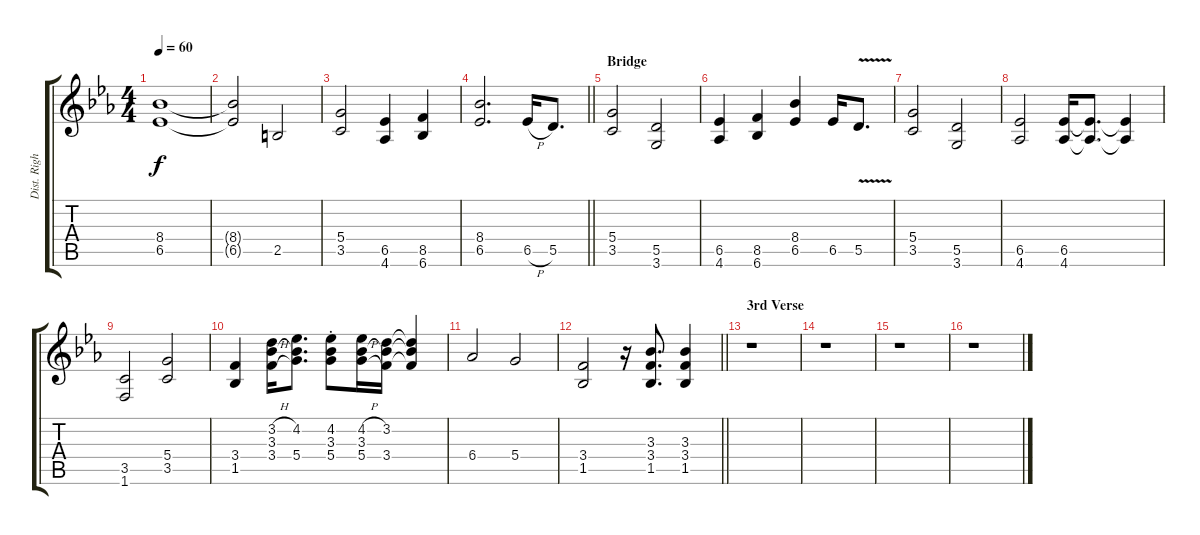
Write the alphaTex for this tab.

\track ("Dist. Right" "Dist. Righ") {instrument distortionguitar}
\staff {score tabs}
\tuning (E4 B3 G3 D3 A2 E2) {hide}
\ts (4 4)
\tempo 60
\clef g2
\ks cminor
(8.4 6.5).1{dy f} |
(8.4{t} 6.5{t}).2 2.5.2 |
(5.4 3.5).2 (6.5 4.6).4 (8.5 6.6).4 |
\barLineRight lightlight
(8.4 6.5).2{d} 6.5{h}.16{volume 9} 5.5.8{d} |
\section ("" "Bridge")
(5.4 3.5).2 (5.5 3.6).2 |
(6.5 4.6).4 (8.5 6.6).4 (8.4 6.5).4 6.5.16 5.5{v}.8{d} |
(5.4 3.5).2 (5.5 3.6).2 |
(6.5 4.6).2 (6.5 4.6).16 (6.5{t} 4.6{t}).8{d} (6.5{t} 4.6{t}).4 |
(3.5 1.6).2 (5.4 3.5).2 |
(3.4 1.5).4 (3.2{h} 3.3 3.4{h}).16 (4.2 3.3{t} 5.4).8{d} (4.2 3.3 5.4{st}).8 (4.2{h} 3.3 5.4{h}).16 (3.2 3.3{t} 3.4).16 (3.2{t} 3.3{t} 3.4{t}).4 |
6.4.2 5.4.2 |
\barLineRight lightlight
(3.4 1.5).2 r.16 (3.3 3.4 1.5).8{d} (3.3 3.4 1.5).4 |
\section ("" "3rd Verse")
r.1 |
r.1 |
r.1 |
r.1
